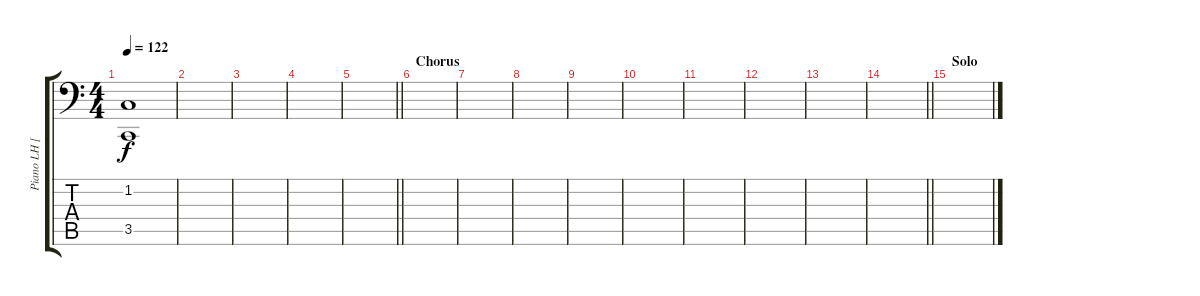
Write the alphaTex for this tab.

\track ("Piano LH [Mike Shinoda]" "Piano LH [") {solo instrument acousticgrandpiano}
\staff {score tabs}
\tuning (E3 B2 G2 D2 A1 D1) {hide}
\ts (4 4)
\tempo 122
\clef f4
\ks c
(1.2 3.5).1{dy f} |
|
|
|
\barLineRight lightlight
|
\section ("" "Chorus")
|
|
|
|
|
|
|
|
\barLineRight lightlight
|
\section ("" "Solo")
